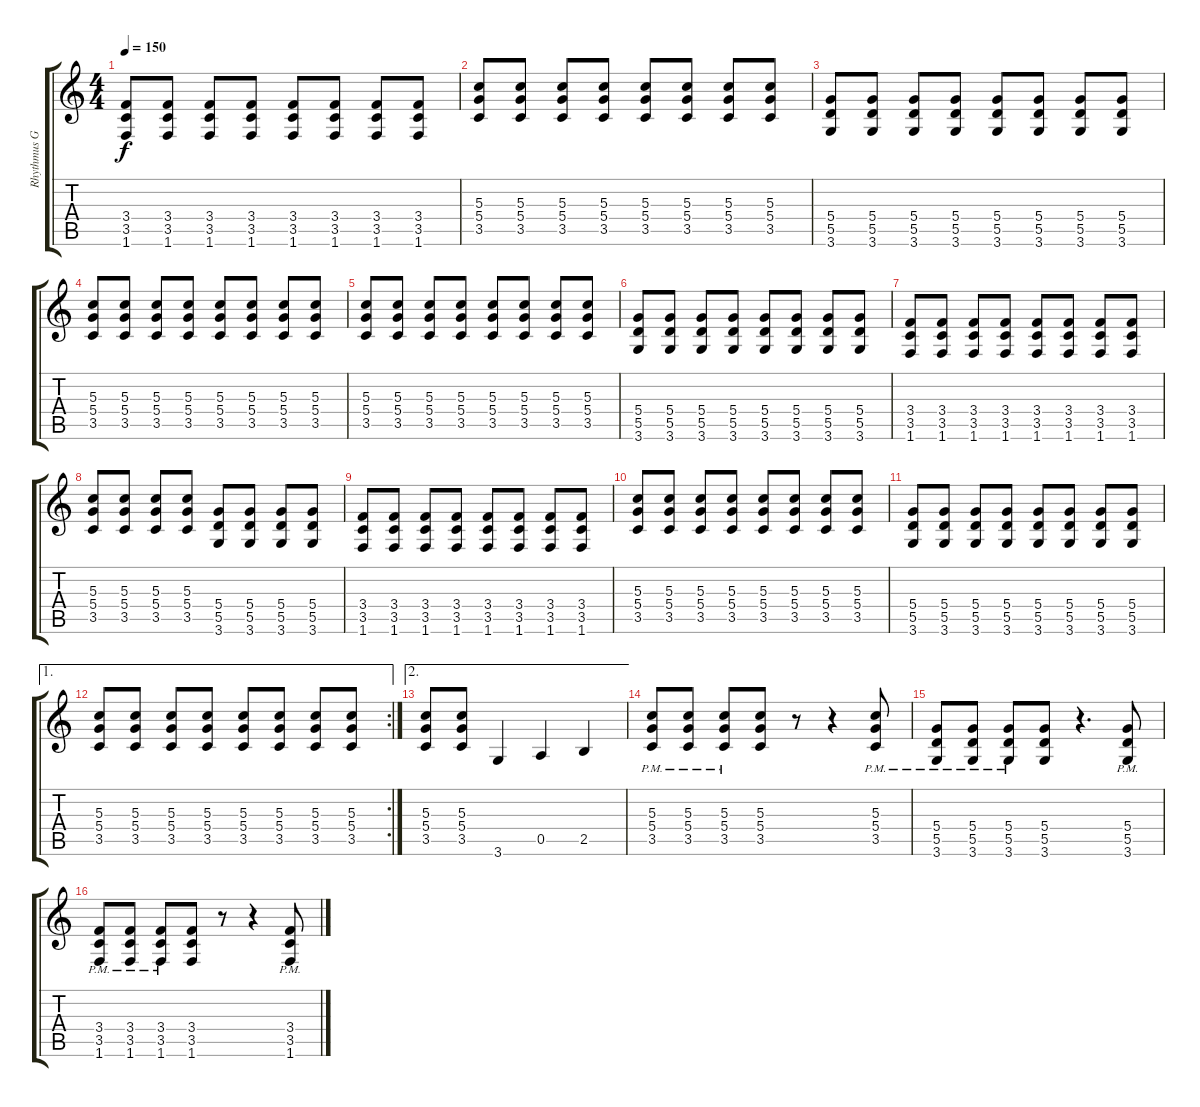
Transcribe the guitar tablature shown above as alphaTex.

\track ("Rhythmus Gitarre" "Rhythmus G") {instrument distortionguitar}
\staff {score tabs}
\tuning (E4 B3 G3 D3 A2 E2) {hide}
\ts (4 4)
\tempo 150
\clef g2
\ks c
(3.4 3.5 1.6).8{dy f} (3.4 3.5 1.6).8 (3.4 3.5 1.6).8 (3.4 3.5 1.6).8 (3.4 3.5 1.6).8 (3.4 3.5 1.6).8 (3.4 3.5 1.6).8 (3.4 3.5 1.6).8 |
(5.3 5.4 3.5).8 (5.3 5.4 3.5).8 (5.3 5.4 3.5).8 (5.3 5.4 3.5).8 (5.3 5.4 3.5).8 (5.3 5.4 3.5).8 (5.3 5.4 3.5).8 (5.3 5.4 3.5).8 |
(5.4 5.5 3.6).8 (5.4 5.5 3.6).8 (5.4 5.5 3.6).8 (5.4 5.5 3.6).8 (5.4 5.5 3.6).8 (5.4 5.5 3.6).8 (5.4 5.5 3.6).8 (5.4 5.5 3.6).8 |
(5.3 5.4 3.5).8 (5.3 5.4 3.5).8 (5.3 5.4 3.5).8 (5.3 5.4 3.5).8 (5.3 5.4 3.5).8 (5.3 5.4 3.5).8 (5.3 5.4 3.5).8 (5.3 5.4 3.5).8 |
(5.3 5.4 3.5).8 (5.3 5.4 3.5).8 (5.3 5.4 3.5).8 (5.3 5.4 3.5).8 (5.3 5.4 3.5).8 (5.3 5.4 3.5).8 (5.3 5.4 3.5).8 (5.3 5.4 3.5).8 |
(5.4 5.5 3.6).8 (5.4 5.5 3.6).8 (5.4 5.5 3.6).8 (5.4 5.5 3.6).8 (5.4 5.5 3.6).8 (5.4 5.5 3.6).8 (5.4 5.5 3.6).8 (5.4 5.5 3.6).8 |
(3.4 3.5 1.6).8 (3.4 3.5 1.6).8 (3.4 3.5 1.6).8 (3.4 3.5 1.6).8 (3.4 3.5 1.6).8 (3.4 3.5 1.6).8 (3.4 3.5 1.6).8 (3.4 3.5 1.6).8 |
(5.3 5.4 3.5).8 (5.3 5.4 3.5).8 (5.3 5.4 3.5).8 (5.3 5.4 3.5).8 (5.4 5.5 3.6).8 (5.4 5.5 3.6).8 (5.4 5.5 3.6).8 (5.4 5.5 3.6).8 |
(3.4 3.5 1.6).8 (3.4 3.5 1.6).8 (3.4 3.5 1.6).8 (3.4 3.5 1.6).8 (3.4 3.5 1.6).8 (3.4 3.5 1.6).8 (3.4 3.5 1.6).8 (3.4 3.5 1.6).8 |
(5.3 5.4 3.5).8 (5.3 5.4 3.5).8 (5.3 5.4 3.5).8 (5.3 5.4 3.5).8 (5.3 5.4 3.5).8 (5.3 5.4 3.5).8 (5.3 5.4 3.5).8 (5.3 5.4 3.5).8 |
(5.4 5.5 3.6).8 (5.4 5.5 3.6).8 (5.4 5.5 3.6).8 (5.4 5.5 3.6).8 (5.4 5.5 3.6).8 (5.4 5.5 3.6).8 (5.4 5.5 3.6).8 (5.4 5.5 3.6).8 |
\ae 1
\rc 2
(5.3 5.4 3.5).8 (5.3 5.4 3.5).8 (5.3 5.4 3.5).8 (5.3 5.4 3.5).8 (5.3 5.4 3.5).8 (5.3 5.4 3.5).8 (5.3 5.4 3.5).8 (5.3 5.4 3.5).8 |
\ae 2
(5.3 5.4 3.5).8 (5.3 5.4 3.5).8 3.6.4 0.5.4 2.5.4 |
(5.3{pm} 5.4{pm} 3.5{pm}).8 (5.3{pm} 5.4{pm} 3.5{pm}).8 (5.3{pm} 5.4{pm} 3.5{pm}).8 (5.3 5.4 3.5).8 r.8 r.4 (5.3{pm} 5.4{pm} 3.5{pm}).8 |
(5.4{pm} 5.5{pm} 3.6{pm}).8 (5.4{pm} 5.5{pm} 3.6{pm}).8 (5.4{pm} 5.5{pm} 3.6{pm}).8 (5.4 5.5 3.6).8 r.4{d} (5.4{pm} 5.5{pm} 3.6{pm}).8 |
(3.4{pm} 3.5{pm} 1.6).8 (3.4{pm} 3.5{pm} 1.6).8 (3.4{pm} 3.5{pm} 1.6).8 (3.4 3.5 1.6).8 r.8 r.4 (3.4{pm} 3.5{pm} 1.6).8
